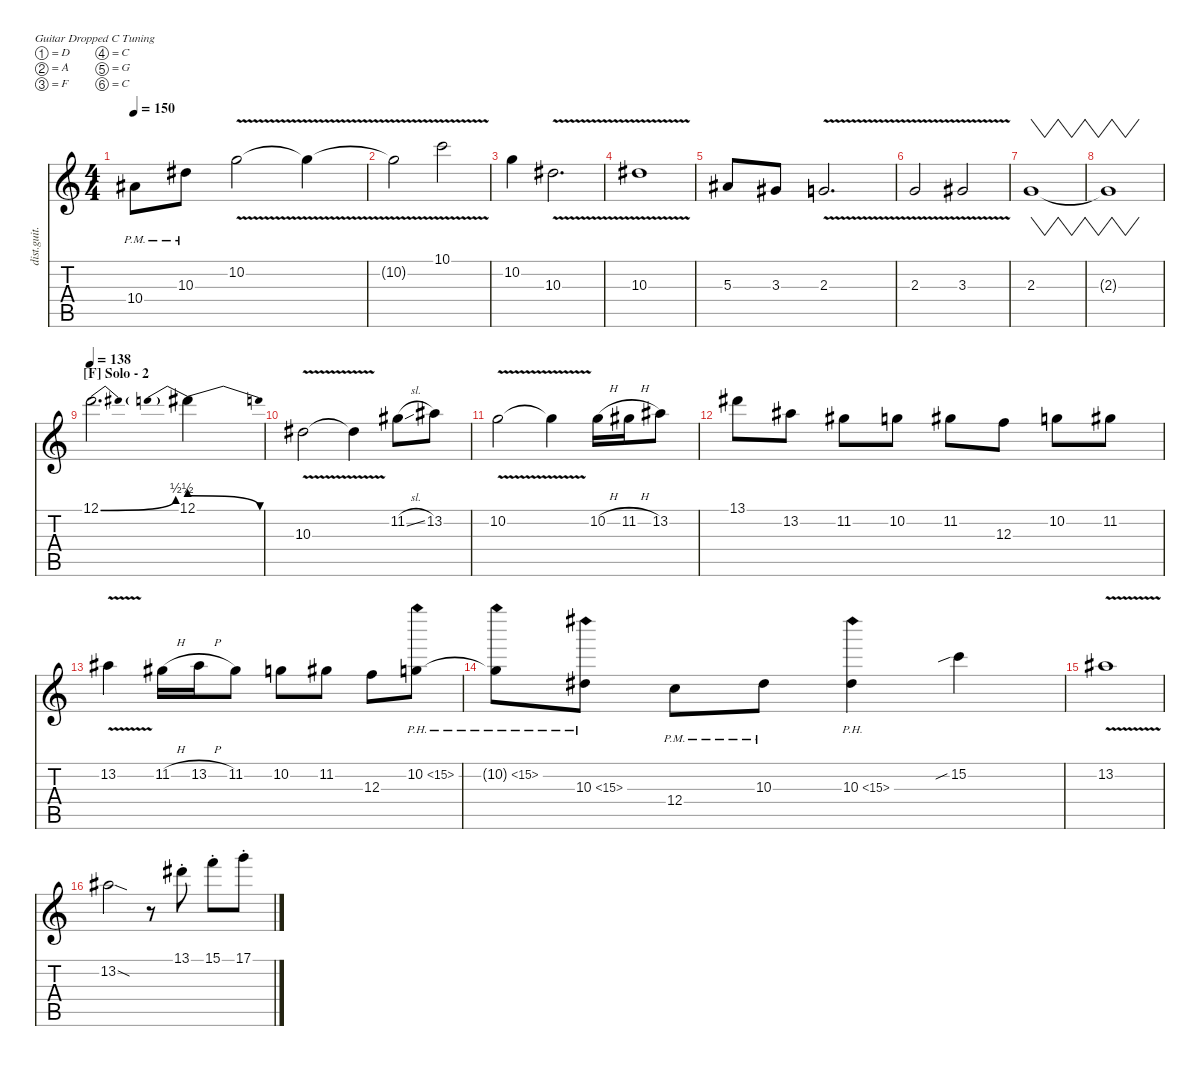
\hideDynamics
\bracketExtendMode nobrackets
\track ("E.Guitar lead" "dist.guit.") {instrument overdrivenguitar}
\staff {score tabs}
\tuning (D4 A3 F3 C3 G2 C2)
\ts (4 4)
\tempo 150
\clef g2
\ks c
10.4{pm acc #}.8{dy mf beam Down} 10.3{pm acc #}.8{beam Down} 10.2{v}.2{beam Down} 10.2{v t}.4{beam Down} |
10.2{v t}.2{beam Down} 10.1{v}.2{beam Down} |
10.2.4{beam Down} 10.3{v acc #}.2{d beam Down} |
10.3{v acc #}.1{beam Down} |
5.3{acc #}.8{beam Up} 3.3{acc #}.8{beam Up} 2.3{v}.2{d beam Up} |
2.3{v}.2{beam Up} 3.3{v acc #}.2{beam Up} |
2.3.1{vw beam Up} |
2.3{t}.1{vw beam Up} |
\section ("F" "Solo - 2")
\tempo 138
12.1{be (bend 0 0 32.4 2)}.2{d beam Down} 12.1{be (prebendrelease 0 2 15 0)}.4{beam Down} |
10.3{v acc #}.2{beam Down} 10.3{v t acc #}.4{beam Down} 11.2{sl acc #}.8{beam Down} 13.2{acc #}.8{beam Down} |
10.2{v}.2{beam Down} 10.2{v t}.4{beam Down} 10.2{h}.16{beam Down} 11.2{h acc #}.16{beam Down} 13.2{acc #}.8{beam Down} |
13.1{acc #}.8{beam Down} 13.2{acc #}.8{beam Down} 11.2{acc #}.8{beam Down} 10.2.8{beam Down} 11.2{acc #}.8{beam Down} 12.3.8{beam Down} 10.2.8{beam Down} 11.2{acc #}.8{beam Down} |
13.2{v acc #}.4{beam Down} 11.2{h acc #}.16{beam Down} 13.2{h acc #}.16{beam Down} 11.2{acc #}.8{beam Down} 10.2.8{beam Down} 11.2{acc #}.8{beam Down} 12.3.8{beam Down} 10.2{ph 5}.8{beam Down} |
10.2{ph 5 t}.8{beam Down} 10.3{ph 5 acc #}.8{beam Down} 12.4{pm}.8{beam Down} 10.3{pm acc #}.8{beam Down} 10.3{ph 5 acc #}.4{beam Down} 15.2{sib}.4{beam Down} |
13.2{v acc #}.1{beam Down} |
13.2{sod acc #}.2{beam Down} r.8{beam Down} 13.1{st acc #}.8{beam Down} 15.1{st}.8{beam Down} 17.1{st}.8{beam Down}
